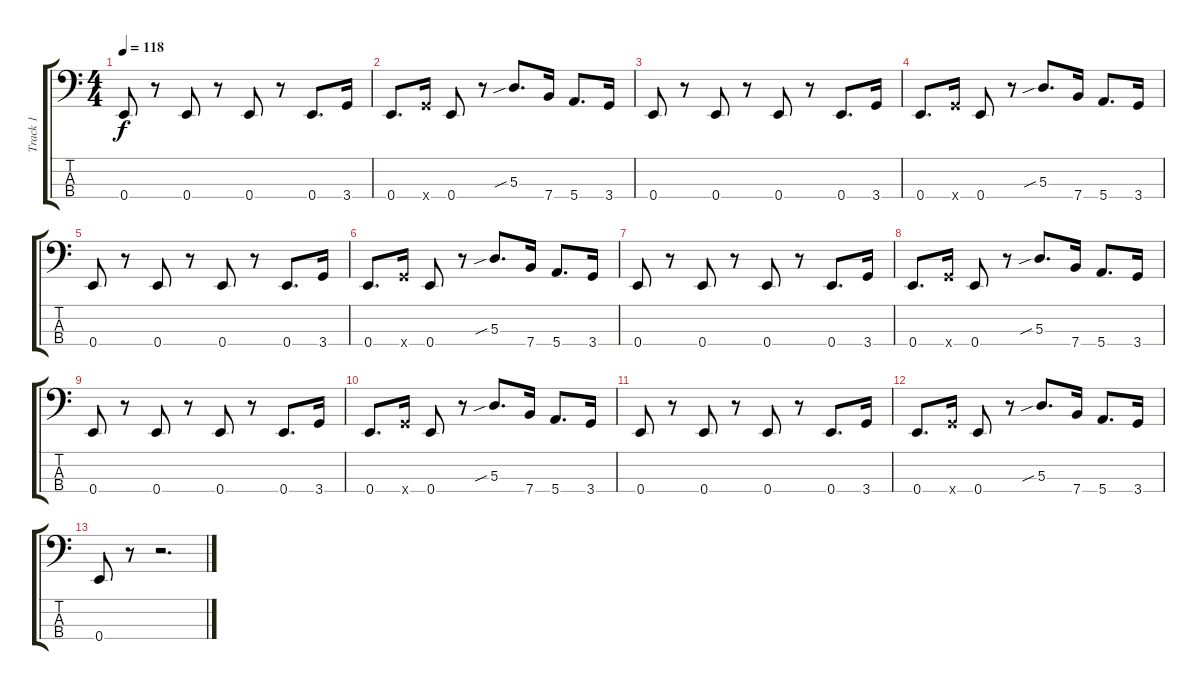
\track ("Track 1" "Track 1") {instrument electricbasspick}
\staff {score tabs}
\tuning (G2 D2 A1 E1) {hide}
\ts (4 4)
\tempo 118
\clef f4
\ks c
0.4.8{dy f} r.8 0.4.8 r.8 0.4.8 r.8 0.4.8{d} 3.4.16 |
0.4.8{d} 3.4{x}.16 0.4.8 r.8 5.3{sib}.8{d} 7.4.16 5.4.8{d} 3.4.16 |
0.4.8 r.8 0.4.8 r.8 0.4.8 r.8 0.4.8{d} 3.4.16 |
0.4.8{d} 3.4{x}.16 0.4.8 r.8 5.3{sib}.8{d} 7.4.16 5.4.8{d} 3.4.16 |
0.4.8 r.8 0.4.8 r.8 0.4.8 r.8 0.4.8{d} 3.4.16 |
0.4.8{d} 3.4{x}.16 0.4.8 r.8 5.3{sib}.8{d} 7.4.16 5.4.8{d} 3.4.16 |
0.4.8 r.8 0.4.8 r.8 0.4.8 r.8 0.4.8{d} 3.4.16 |
0.4.8{d} 3.4{x}.16 0.4.8 r.8 5.3{sib}.8{d} 7.4.16 5.4.8{d} 3.4.16 |
0.4.8 r.8 0.4.8 r.8 0.4.8 r.8 0.4.8{d} 3.4.16 |
0.4.8{d} 3.4{x}.16 0.4.8 r.8 5.3{sib}.8{d} 7.4.16 5.4.8{d} 3.4.16 |
0.4.8 r.8 0.4.8 r.8 0.4.8 r.8 0.4.8{d} 3.4.16 |
0.4.8{d} 3.4{x}.16 0.4.8 r.8 5.3{sib}.8{d} 7.4.16 5.4.8{d} 3.4.16 |
0.4.8 r.8 r.2{d}
